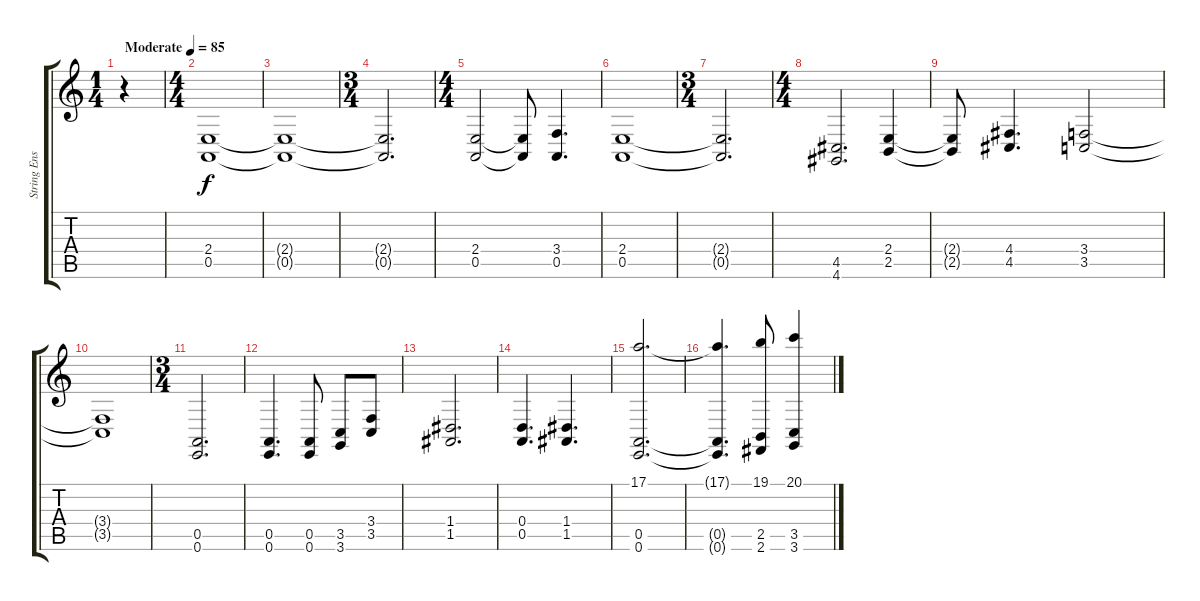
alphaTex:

\track ("String Ensemble 1" "String Ens") {instrument stringensemble1}
\staff {score tabs}
\tuning (E4 B3 G3 D3 A2 E2) {hide}
\ts (1 4)
\tempo (85 "Moderate")
\clef g2
\ks c
r.4{dy f instrument stringensemble1} |
\ts (4 4)
(2.4 0.5).1 |
(2.4{t} 0.5{t}).1 |
\ts (3 4)
(2.4{t} 0.5{t}).2{d} |
\ts (4 4)
(2.4 0.5).2 (2.4{t} 0.5{t}).8 (3.4 0.5).4{d} |
(2.4 0.5).1 |
\ts (3 4)
(2.4{t} 0.5{t}).2{d} |
\ts (4 4)
(4.5 4.6).2{d} (2.4 2.5).4 |
(2.4{t} 2.5{t}).8 (4.4 4.5).4{d} (3.4 3.5).2 |
(3.4{t} 3.5{t}).1 |
\ts (3 4)
(0.5 0.6).2{d} |
(0.5 0.6).4{d} (0.5 0.6).8 (3.5 3.6).8 (3.4 3.5).8 |
(1.4 1.5).2{d} |
(0.4 0.5).4{d} (1.4 1.5).4{d} |
(17.1 0.5 0.6).2{d} |
(17.1{t} 0.5{t} 0.6{t}).4{d} (19.1 2.5 2.6).8 (20.1 3.5 3.6).4
